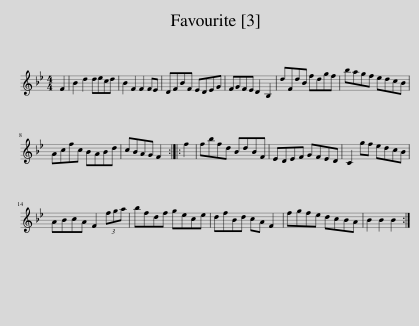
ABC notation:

X:1
L:1/8
M:4/4
I:linebreak $
K:Bb
V:1 treble
V:1
 F2 | B2 d2 decd | B2 F2 F2 FE | DFBF EDEG | FGFE D2 B,2 | %5
 dFdB fdgf | bagf edcB |$ Acfc BABd | cBAG F2 :: f2 | %10
 fbfd BdBF | EDEF GFED | C2 gf edcB |$ ABcA F2 (3fga | bfdf gece | %15
 dfBd cA F2 | fgfe dcBA | B2 B2 B2 :| %18
